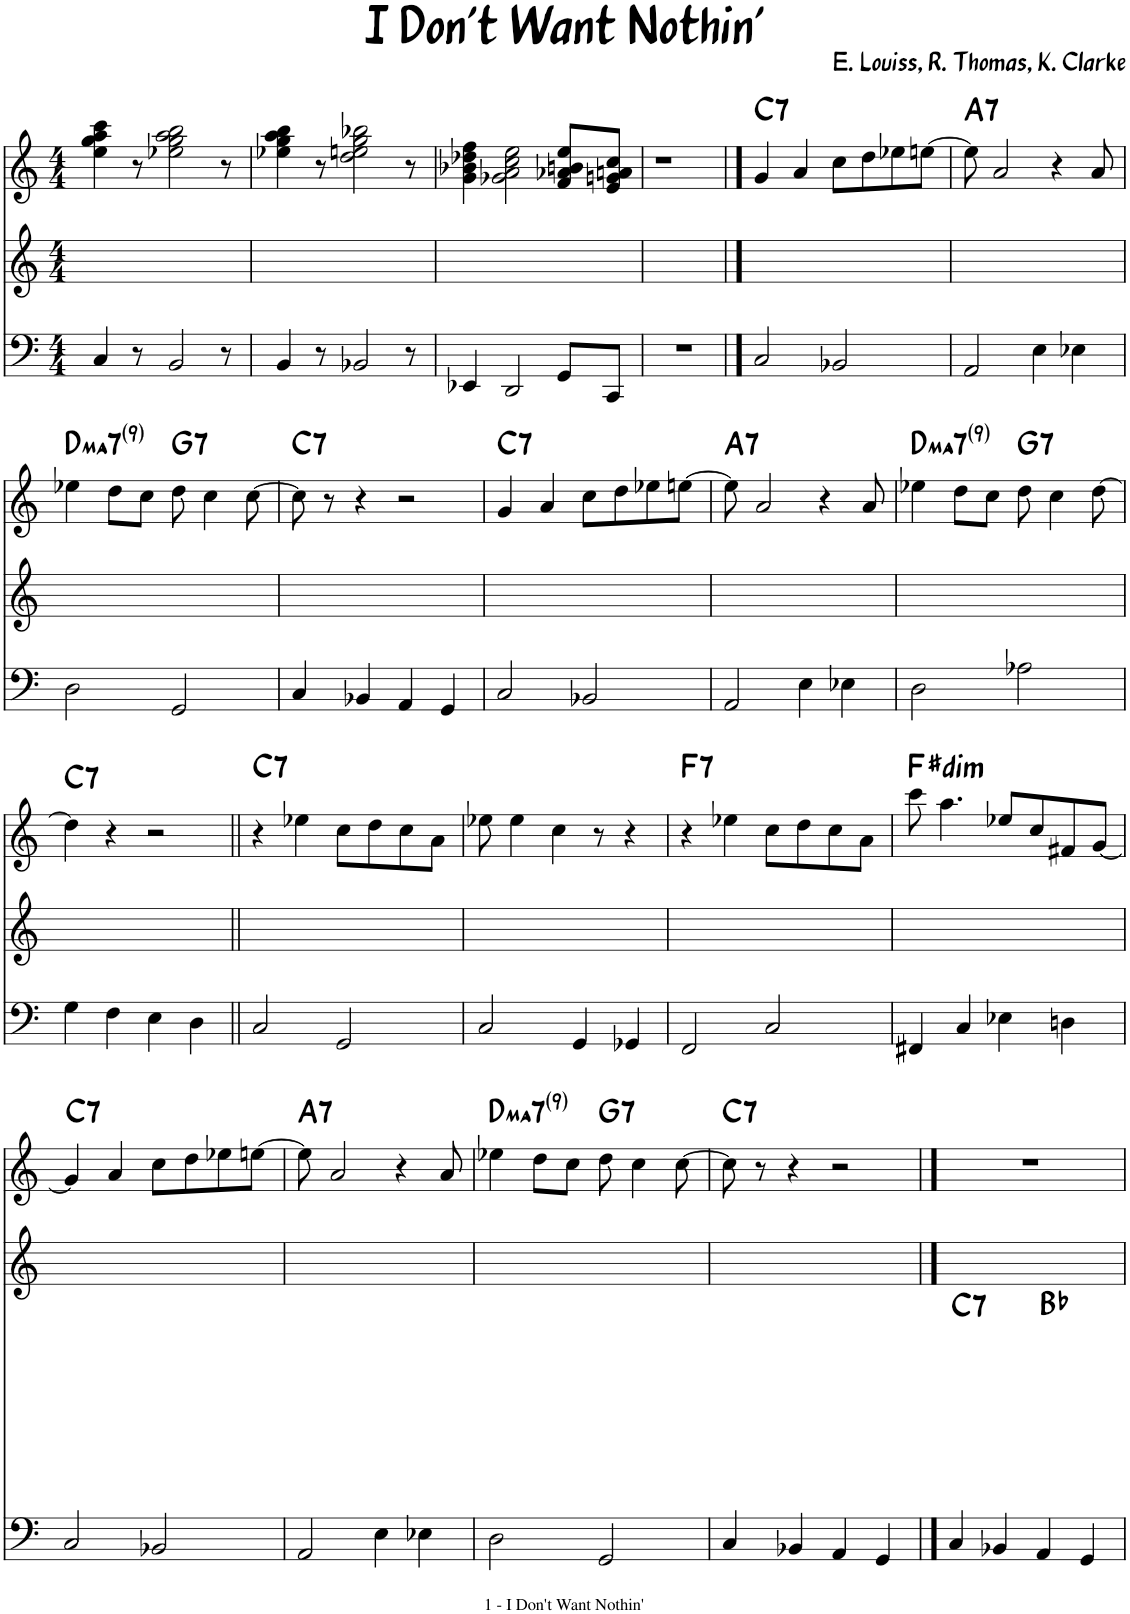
**kern	**harte	**kern	**kern	**harte
*part3	*part3	*part2	*part1	*part1
*staff3	*	*staff2	*staff1	*
*I"Fretless Electric Bass	*	*I"Piano	*I"Electronic Organ	*
*	*	*I'Pno	*I'Elec Org	*
*clefF4	*	*clefG2	*clefG2	*
*k[]	*	*k[]	*k[]	*
*M4/4	*	*M4/4	*M4/4	*
=1	=1	=1	=1	=1
4C/	.	1ryy	4ee\ 4gg\ 4aa\ 4ccc\	.
8r	.	.	8r	.
2BB/	.	.	2ee-X\ 2gg\ 2aa\ 2bb\	.
8r	.	.	8r	.
=2	=2	=2	=2	=2
4BB/	.	1ryy	4ee-X\ 4gg\ 4aa\ 4bb\	.
8r	.	.	8r	.
2BB-X/	.	.	2dd\ 2een\ 2gg\ 2bb-X\	.
8r	.	.	8r	.
=3	=3	=3	=3	=3
4EE-X/	.	1ryy	4g\ 4b-X\ 4dd-X\ 4ff\	.
2DD/	.	.	2g-X\ 2a\ 2cc\ 2ee\	.
8GG/L	.	.	8f/ 8a-X/ 8bn/ 8ee/L	.
8CC/J	.	.	8e/ 8gn/ 8an/ 8cc/J	.
=4	=4	=4	=4	=4
1r	.	1ryy	1r	.
==5	==5	==5	==5	==5
!	!	!	!	!LO:H:kt=7
2C/	.	1ryy	4g/	C:7
.	.	.	4a/	.
2BB-X/	.	.	8cc\L	.
.	.	.	8dd\	.
.	.	.	8ee-X\	.
.	.	.	[8een\J	.
=6	=6	=6	=6	=6
!	!	!	!	!LO:H:kt=7
2AA/	.	1ryy	8ee\]	A:7
.	.	.	2a/	.
4E\	.	.	.	.
.	.	.	4r	.
4E-X\	.	.	.	.
.	.	.	8a/	.
!!LO:LB:g=z
=7	=7	=7	=7	=7
!	!	!	!	!LO:H:kt=ma7
2D\	.	1ryy	4ee-X\	D:maj7(9)
.	.	.	8dd\L	.
.	.	.	8cc\J	.
!	!	!	!	!LO:H:kt=7
2GG/	.	.	8dd\	G:7
.	.	.	4cc\	.
.	.	.	[8cc\	.
=8	=8	=8	=8	=8
!	!	!	!	!LO:H:kt=7
4C/	.	1ryy	8cc\]	C:7
.	.	.	8r	.
4BB-X/	.	.	4r	.
4AA/	.	.	2r	.
4GG/	.	.	.	.
=9	=9	=9	=9	=9
!	!	!	!	!LO:H:kt=7
2C/	.	1ryy	4g/	C:7
.	.	.	4a/	.
2BB-X/	.	.	8cc\L	.
.	.	.	8dd\	.
.	.	.	8ee-X\	.
.	.	.	[8een\J	.
=10	=10	=10	=10	=10
!	!	!	!	!LO:H:kt=7
2AA/	.	1ryy	8ee\]	A:7
.	.	.	2a/	.
4E\	.	.	.	.
.	.	.	4r	.
4E-X\	.	.	.	.
.	.	.	8a/	.
=11	=11	=11	=11	=11
!	!	!	!	!LO:H:kt=ma7
2D\	.	1ryy	4ee-X\	D:maj7(9)
.	.	.	8dd\L	.
.	.	.	8cc\J	.
!	!	!	!	!LO:H:kt=7
2A-X\	.	.	8dd\	G:7
.	.	.	4cc\	.
.	.	.	[8dd\	.
!!LO:LB:g=z
=12	=12	=12	=12	=12
!	!	!	!	!LO:H:kt=7
4G\	.	1ryy	4dd\]	C:7
4F\	.	.	4r	.
4E\	.	.	2r	.
4D\	.	.	.	.
=13||	=13||	=13||	=13||	=13||
!	!	!	!	!LO:H:kt=7
2C/	.	1ryy	4r	C:7
.	.	.	4ee-X\	.
2GG/	.	.	8cc\L	.
.	.	.	8dd\	.
.	.	.	8cc\	.
.	.	.	8a\J	.
=14	=14	=14	=14	=14
2C/	.	1ryy	8ee-X\	.
.	.	.	4ee-\	.
.	.	.	4cc\	.
4GG/	.	.	.	.
.	.	.	8r	.
4GG-X/	.	.	4r	.
=15	=15	=15	=15	=15
!	!	!	!	!LO:H:kt=7
2FF/	.	1ryy	4r	F:7
.	.	.	4ee-X\	.
2C/	.	.	8cc\L	.
.	.	.	8dd\	.
.	.	.	8cc\	.
.	.	.	8a\J	.
=16	=16	=16	=16	=16
!	!	!	!	!LO:H:kt=dim
4FF#X/	.	1ryy	8ccc\	F#:dim
.	.	.	4.aa\	.
4C/	.	.	.	.
4E-X\	.	.	8ee-X/L	.
.	.	.	8cc/	.
4Dn\	.	.	8f#X/	.
.	.	.	[8g/J	.
!!LO:LB:g=z
=17	=17	=17	=17	=17
!	!	!	!	!LO:H:kt=7
2C/	.	1ryy	4g/]	C:7
.	.	.	4a/	.
2BB-X/	.	.	8cc\L	.
.	.	.	8dd\	.
.	.	.	8ee-X\	.
.	.	.	[8een\J	.
=18	=18	=18	=18	=18
!	!	!	!	!LO:H:kt=7
2AA/	.	1ryy	8ee\]	A:7
.	.	.	2a/	.
4E\	.	.	.	.
.	.	.	4r	.
4E-X\	.	.	.	.
.	.	.	8a/	.
=19	=19	=19	=19	=19
!	!	!	!	!LO:H:kt=ma7
2D\	.	1ryy	4ee-X\	D:maj7(9)
.	.	.	8dd\L	.
.	.	.	8cc\J	.
!	!	!	!	!LO:H:kt=7
2GG/	.	.	8dd\	G:7
.	.	.	4cc\	.
.	.	.	[8cc\	.
=20	=20	=20	=20	=20
!	!	!	!	!LO:H:kt=7
4C/	.	1ryy	8cc\]	C:7
.	.	.	8r	.
4BB-X/	.	.	4r	.
4AA/	.	.	2r	.
4GG/	.	.	.	.
==21	==21	==21	==21	==21
!	!LO:H:kt=7	!	!	!
4C/	C:7	1ryy	1r	.
4BB-X/	.	.	.	.
4AA/	Bb:maj	.	.	.
4GG/	.	.	.	.
=	=	=	=	=
*-	*-	*-	*-	*-
